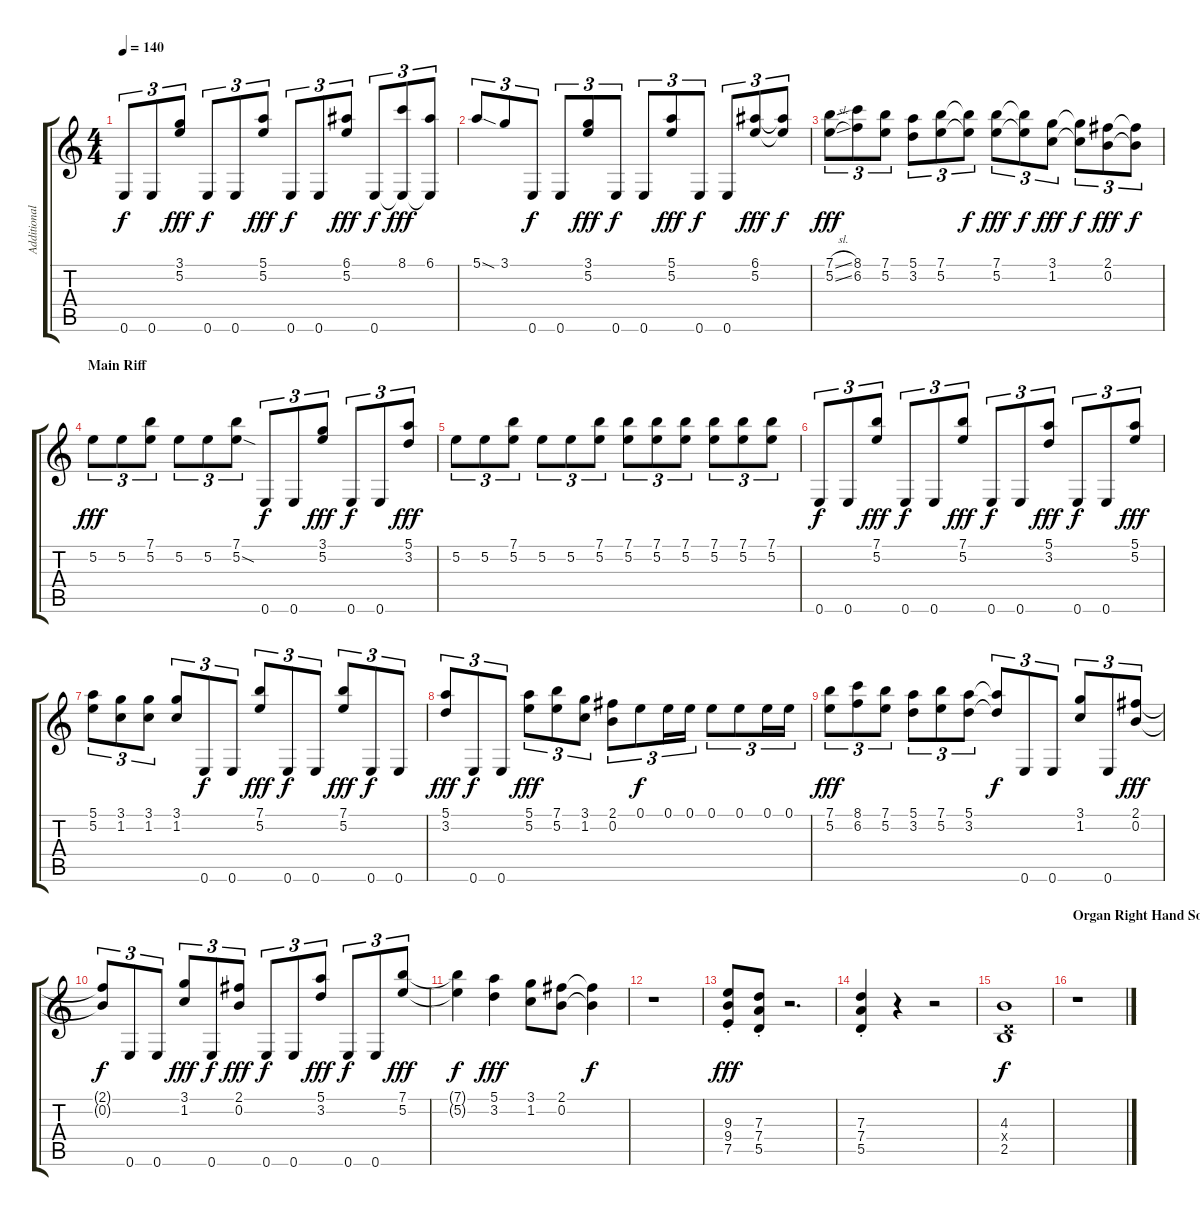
\track ("Additional Guitar" "Additional") {instrument overdrivenguitar}
\staff {score tabs}
\tuning (E4 B3 G3 D3 A2 E2) {hide}
\ts (4 4)
\tempo 140
\clef g2
\ks c
0.6.8{tu (3 2) dy f} 0.6.8{tu (3 2)} (3.1 5.2).8{tu (3 2) dy fff} 0.6.8{tu (3 2) dy f} 0.6.8{tu (3 2)} (5.1 5.2).8{tu (3 2) dy fff} 0.6.8{tu (3 2) dy f} 0.6.8{tu (3 2)} (6.1 5.2).8{tu (3 2) dy fff} 0.6.8{tu (3 2) dy f} (8.1 0.6{t}).8{tu (3 2) dy fff} (6.1 0.6{t}).8{tu (3 2)} |
5.1{sod}.8{tu (3 2)} 3.1.8{tu (3 2)} 0.6.8{tu (3 2) dy f} 0.6.8{tu (3 2)} (3.1 5.2).8{tu (3 2) dy fff} 0.6.8{tu (3 2) dy f} 0.6.8{tu (3 2)} (5.1 5.2).8{tu (3 2) dy fff} 0.6.8{tu (3 2) dy f} 0.6.8{tu (3 2)} (6.1 5.2).8{tu (3 2) dy fff} (6.1{t} 5.2{t}).8{tu (3 2) dy f} |
(7.1{sl} 5.2{sl}).8{tu (3 2) dy fff} (8.1 6.2).8{tu (3 2)} (7.1 5.2).8{tu (3 2)} (5.1 3.2).8{tu (3 2)} (7.1 5.2).8{tu (3 2)} (7.1{t} 5.2{t}).8{tu (3 2) dy f} (7.1 5.2).8{tu (3 2) dy fff} (7.1{t} 5.2{t}).8{tu (3 2) dy f} (3.1 1.2).8{tu (3 2) dy fff} (3.1{t} 1.2{t}).8{tu (3 2) dy f} (2.1 0.2).8{tu (3 2) dy fff} (2.1{t} 0.2{t}).8{tu (3 2) dy f} |
\section ("" "Main Riff")
5.2.8{tu (3 2) dy fff} 5.2.8{tu (3 2)} (7.1 5.2).8{tu (3 2)} 5.2.8{tu (3 2)} 5.2.8{tu (3 2)} (7.1 5.2{sod}).8{tu (3 2)} 0.6.8{tu (3 2) dy f} 0.6.8{tu (3 2)} (3.1 5.2).8{tu (3 2) dy fff} 0.6.8{tu (3 2) dy f} 0.6.8{tu (3 2)} (5.1 3.2).8{tu (3 2) dy fff} |
5.2.8{tu (3 2)} 5.2.8{tu (3 2)} (7.1 5.2).8{tu (3 2)} 5.2.8{tu (3 2)} 5.2.8{tu (3 2)} (7.1 5.2).8{tu (3 2)} (7.1 5.2).8{tu (3 2)} (7.1 5.2).8{tu (3 2)} (7.1 5.2).8{tu (3 2)} (7.1 5.2).8{tu (3 2)} (7.1 5.2).8{tu (3 2)} (7.1 5.2).8{tu (3 2)} |
0.6.8{tu (3 2) dy f} 0.6.8{tu (3 2)} (7.1 5.2).8{tu (3 2) dy fff} 0.6.8{tu (3 2) dy f} 0.6.8{tu (3 2)} (7.1 5.2).8{tu (3 2) dy fff} 0.6.8{tu (3 2) dy f} 0.6.8{tu (3 2)} (5.1 3.2).8{tu (3 2) dy fff} 0.6.8{tu (3 2) dy f} 0.6.8{tu (3 2)} (5.1 5.2).8{tu (3 2) dy fff} |
(5.1 5.2).8{tu (3 2)} (3.1 1.2).8{tu (3 2)} (3.1 1.2).8{tu (3 2)} (3.1 1.2).8{tu (3 2)} 0.6.8{tu (3 2) dy f} 0.6.8{tu (3 2)} (7.1 5.2).8{tu (3 2) dy fff} 0.6.8{tu (3 2) dy f} 0.6.8{tu (3 2)} (7.1 5.2).8{tu (3 2) dy fff} 0.6.8{tu (3 2) dy f} 0.6.8{tu (3 2)} |
(5.1 3.2).8{tu (3 2) dy fff} 0.6.8{tu (3 2) dy f} 0.6.8{tu (3 2)} (5.1 5.2).8{tu (3 2) dy fff} (7.1 5.2).8{tu (3 2)} (3.1 1.2).8{tu (3 2)} (2.1 0.2).8{tu (3 2)} 0.1.8{tu (3 2) dy f} 0.1.16{tu (3 2)} 0.1.16{tu (3 2)} 0.1.8{tu (3 2)} 0.1.8{tu (3 2)} 0.1.16{tu (3 2)} 0.1.16{tu (3 2)} |
(7.1 5.2).8{tu (3 2) dy fff} (8.1 6.2).8{tu (3 2)} (7.1 5.2).8{tu (3 2)} (5.1 3.2).8{tu (3 2)} (7.1 5.2).8{tu (3 2)} (5.1 3.2).8{tu (3 2)} (5.1{t} 3.2{t}).8{tu (3 2) dy f} 0.6.8{tu (3 2)} 0.6.8{tu (3 2)} (3.1 1.2).8{tu (3 2)} 0.6.8{tu (3 2)} (2.1 0.2).8{tu (3 2) dy fff} |
(2.1{t} 0.2{t}).8{tu (3 2) dy f} 0.6.8{tu (3 2)} 0.6.8{tu (3 2)} (3.1 1.2).8{tu (3 2) dy fff} 0.6.8{tu (3 2) dy f} (2.1 0.2).8{tu (3 2) dy fff} 0.6.8{tu (3 2) dy f} 0.6.8{tu (3 2)} (5.1 3.2).8{tu (3 2) dy fff} 0.6.8{tu (3 2) dy f} 0.6.8{tu (3 2)} (7.1 5.2).8{tu (3 2) dy fff} |
(7.1{t} 5.2{t}).4{dy f} (5.1 3.2).4{dy fff} (3.1 1.2).8 (2.1 0.2).8 (2.1{t} 0.2{t}).4{dy f} |
r.1 |
(9.3{st} 9.4{st} 7.5{st}).8{dy fff} (7.3{st} 7.4{st} 5.5{st}).8 r.2{d} |
(7.3{st} 7.4{st} 5.5{st}).4 r.4 r.2 |
(4.3 0.4{x} 2.5).1{dy f} |
\section ("" "Organ Right Hand Solo")
r.1
